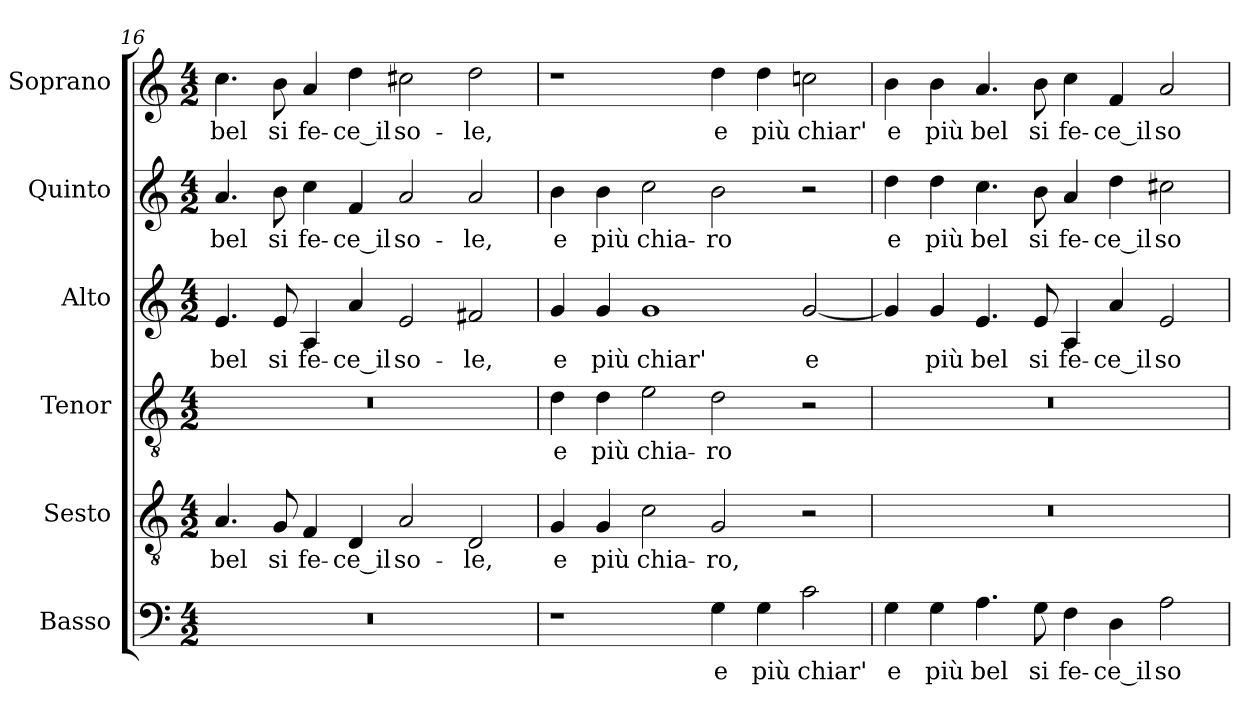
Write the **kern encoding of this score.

**kern	**text	**kern	**text	**kern	**text	**kern	**text	**kern	**text	**kern	**text
*part6	*part6	*part5	*part5	*part4	*part4	*part3	*part3	*part2	*part2	*part1	*part1
*staff6	*staff6	*staff5	*staff5	*staff4	*staff4	*staff3	*staff3	*staff2	*staff2	*staff1	*staff1
*I"Basso	*	*I"Sesto	*	*I"Tenor	*	*I"Alto	*	*I"Quinto	*	*I"Soprano	*
*	*	*I'T.	*	*I'T.	*	*I'A.	*	*	*	*I'Sop.	*
!!LO:LB:g=z
*clefF4	*	*clefGv2	*	*clefGv2	*	*clefG2	*	*clefG2	*	*clefG2	*
*	*	*ITrd7c12	*	*ITrd7c12	*	*	*	*	*	*	*
*k[]	*	*k[]	*	*k[]	*	*k[]	*	*k[]	*	*k[]	*
*C:	*	*C:	*	*C:	*	*C:	*	*C:	*	*C:	*
*M4/2	*	*M4/2	*	*M4/2	*	*M4/2	*	*M4/2	*	*M4/2	*
=16	=16	=16	=16	=16	=16	=16	=16	=16	=16	=16	=16
!LO:N:vis=1	!	!	!	!	!	!	!	!	!	!	!
!	!	!	!LO:LY:b:color=#000000	!LO:N:vis=1	!	!	!	!	!	!	!
!	!	!	!	!	!	!	!LO:LY:b:color=#000000	!	!	!	!
!	!	!	!	!	!	!	!	!	!LO:LY:b:color=#000000	!	!
!	!	!	!	!	!	!	!	!	!	!	!LO:LY:b:color=#000000
0r	.	4.AAi/	bel	0r	.	4.ei/	bel	4.ai/	bel	4.cci\	bel
!	!	!	!LO:LY:b:color=#000000	!	!	!	!	!	!	!	!
!	!	!	!	!	!	!	!LO:LY:b:color=#000000	!	!	!	!
!	!	!	!	!	!	!	!	!	!LO:LY:b:color=#000000	!	!
!	!	!	!	!	!	!	!	!	!	!	!LO:LY:b:color=#000000
.	.	8GGi/	si	.	.	8ei/	si	8bi\	si	8bi\	si
!	!	!	!LO:LY:b:color=#000000	!	!	!	!	!	!	!	!
!	!	!	!	!	!	!	!LO:LY:b:color=#000000	!	!	!	!
!	!	!	!	!	!	!	!	!	!LO:LY:b:color=#000000	!	!
!	!	!	!	!	!	!	!	!	!	!	!LO:LY:b:color=#000000
.	.	4FFi/	fe-	.	.	4Ai/	fe-	4cci\	fe-	4ai/	fe-
!	!	!	!LO:LY:b:color=#000000	!	!	!	!	!	!	!	!
!	!	!	!	!	!	!	!LO:LY:b:color=#000000	!	!	!	!
!	!	!	!	!	!	!	!	!	!LO:LY:b:color=#000000	!	!
!	!	!	!	!	!	!	!	!	!	!	!LO:LY:b:color=#000000
.	.	4DDi/	-ce_il	.	.	4ai/	-ce_il	4fi/	-ce_il	4ddi\	-ce_il
!	!	!	!LO:LY:b:color=#000000	!	!	!	!	!	!	!	!
!	!	!	!	!	!	!	!LO:LY:b:color=#000000	!	!	!	!
!	!	!	!	!	!	!	!	!	!LO:LY:b:color=#000000	!	!
!	!	!	!	!	!	!	!	!	!	!	!LO:LY:b:color=#000000
.	.	2AAi/	so-	.	.	2ei/	so-	2ai/	so-	2cc#Xi\	so-
!	!	!	!LO:LY:b:color=#000000	!	!	!	!	!	!	!	!
!	!	!	!	!	!	!	!LO:LY:b:color=#000000	!	!	!	!
!	!	!	!	!	!	!	!	!	!LO:LY:b:color=#000000	!	!
!	!	!	!	!	!	!	!	!	!	!	!LO:LY:b:color=#000000
.	.	2DDi/	-le,	.	.	2f#Xi/	-le,	2ai/	-le,	2ddi\	-le,
=17	=17	=17	=17	=17	=17	=17	=17	=17	=17	=17	=17
!	!	!	!LO:LY:b:color=#000000	!	!	!	!	!	!	!	!
!	!	!	!	!	!LO:LY:b:color=#000000	!	!	!	!	!	!
!	!	!	!	!	!	!	!LO:LY:b:color=#000000	!	!	!	!
!	!	!	!	!	!	!	!	!	!LO:LY:b:color=#000000	!	!
1r	.	4GGi/	e	4Di\	e	4gi/	e	4bi\	e	1r	.
!	!	!	!LO:LY:b:color=#000000	!	!	!	!	!	!	!	!
!	!	!	!	!	!LO:LY:b:color=#000000	!	!	!	!	!	!
!	!	!	!	!	!	!	!LO:LY:b:color=#000000	!	!	!	!
!	!	!	!	!	!	!	!	!	!LO:LY:b:color=#000000	!	!
.	.	4GGi/	più	4Di\	più	4gi/	più	4bi\	più	.	.
!	!	!	!LO:LY:b:color=#000000	!	!	!	!	!	!	!	!
!	!	!	!	!	!LO:LY:b:color=#000000	!	!	!	!	!	!
!	!	!	!	!	!	!	!LO:LY:b:color=#000000	!	!	!	!
!	!	!	!	!	!	!	!	!	!LO:LY:b:color=#000000	!	!
.	.	2Ci\	chia-	2Ei\	chia-	1gi	chiar'	2cci\	chia-	.	.
!	!LO:LY:b:color=#000000	!	!	!	!	!	!	!	!	!	!
!	!	!	!LO:LY:b:color=#000000	!	!	!	!	!	!	!	!
!	!	!	!	!	!LO:LY:b:color=#000000	!	!	!	!	!	!
!	!	!	!	!	!	!	!	!	!LO:LY:b:color=#000000	!	!
!	!	!	!	!	!	!	!	!	!	!	!LO:LY:b:color=#000000
4Gi\	e	2GGi/	-ro,	2Di\	-ro	.	.	2bi\	-ro	4ddi\	e
!	!LO:LY:b:color=#000000	!	!	!	!	!	!	!	!	!	!
!	!	!	!	!	!	!	!	!	!	!	!LO:LY:b:color=#000000
4Gi\	più	.	.	.	.	.	.	.	.	4ddi\	più
!	!LO:LY:b:color=#000000	!	!	!	!	!	!	!	!	!	!
!	!	!	!	!	!	!	!LO:LY:b:color=#000000	!	!	!	!
!	!	!	!	!	!	!	!	!	!	!	!LO:LY:b:color=#000000
2ci\	chiar'	2r	.	2r	.	[2gi/	e	2r	.	2ccni\	chiar'
=18	=18	=18	=18	=18	=18	=18	=18	=18	=18	=18	=18
!	!LO:LY:b:color=#000000	!LO:N:vis=1	!	!LO:N:vis=1	!	!	!	!	!	!	!
!	!	!	!	!	!	!	!	!	!LO:LY:b:color=#000000	!	!
!	!	!	!	!	!	!	!	!	!	!	!LO:LY:b:color=#000000
4Gi\	e	0r	.	0r	.	4gi/]	.	4ddi\	e	4bi\	e
!	!LO:LY:b:color=#000000	!	!	!	!	!	!	!	!	!	!
!	!	!	!	!	!	!	!LO:LY:b:color=#000000	!	!	!	!
!	!	!	!	!	!	!	!	!	!LO:LY:b:color=#000000	!	!
!	!	!	!	!	!	!	!	!	!	!	!LO:LY:b:color=#000000
4Gi\	più	.	.	.	.	4gi/	più	4ddi\	più	4bi\	più
!	!LO:LY:b:color=#000000	!	!	!	!	!	!	!	!	!	!
!	!	!	!	!	!	!	!LO:LY:b:color=#000000	!	!	!	!
!	!	!	!	!	!	!	!	!	!LO:LY:b:color=#000000	!	!
!	!	!	!	!	!	!	!	!	!	!	!LO:LY:b:color=#000000
4.Ai\	bel	.	.	.	.	4.ei/	bel	4.cci\	bel	4.ai/	bel
!	!LO:LY:b:color=#000000	!	!	!	!	!	!	!	!	!	!
!	!	!	!	!	!	!	!LO:LY:b:color=#000000	!	!	!	!
!	!	!	!	!	!	!	!	!	!LO:LY:b:color=#000000	!	!
!	!	!	!	!	!	!	!	!	!	!	!LO:LY:b:color=#000000
8Gi\	si	.	.	.	.	8ei/	si	8bi\	si	8bi\	si
!	!LO:LY:b:color=#000000	!	!	!	!	!	!	!	!	!	!
!	!	!	!	!	!	!	!LO:LY:b:color=#000000	!	!	!	!
!	!	!	!	!	!	!	!	!	!LO:LY:b:color=#000000	!	!
!	!	!	!	!	!	!	!	!	!	!	!LO:LY:b:color=#000000
4Fi\	fe-	.	.	.	.	4Ai/	fe-	4ai/	fe-	4cci\	fe-
!	!LO:LY:b:color=#000000	!	!	!	!	!	!	!	!	!	!
!	!	!	!	!	!	!	!LO:LY:b:color=#000000	!	!	!	!
!	!	!	!	!	!	!	!	!	!LO:LY:b:color=#000000	!	!
!	!	!	!	!	!	!	!	!	!	!	!LO:LY:b:color=#000000
4Di\	-ce_il	.	.	.	.	4ai/	-ce_il	4ddi\	-ce_il	4fi/	-ce_il
!	!LO:LY:b:color=#000000	!	!	!	!	!	!	!	!	!	!
!	!	!	!	!	!	!	!LO:LY:b:color=#000000	!	!	!	!
!	!	!	!	!	!	!	!	!	!LO:LY:b:color=#000000	!	!
!	!	!	!	!	!	!	!	!	!	!	!LO:LY:b:color=#000000
2Ai\	so-	.	.	.	.	2ei/	so-	2cc#Xi\	so-	2ai/	so-
=	=	=	=	=	=	=	=	=	=	=	=
*-	*-	*-	*-	*-	*-	*-	*-	*-	*-	*-	*-
